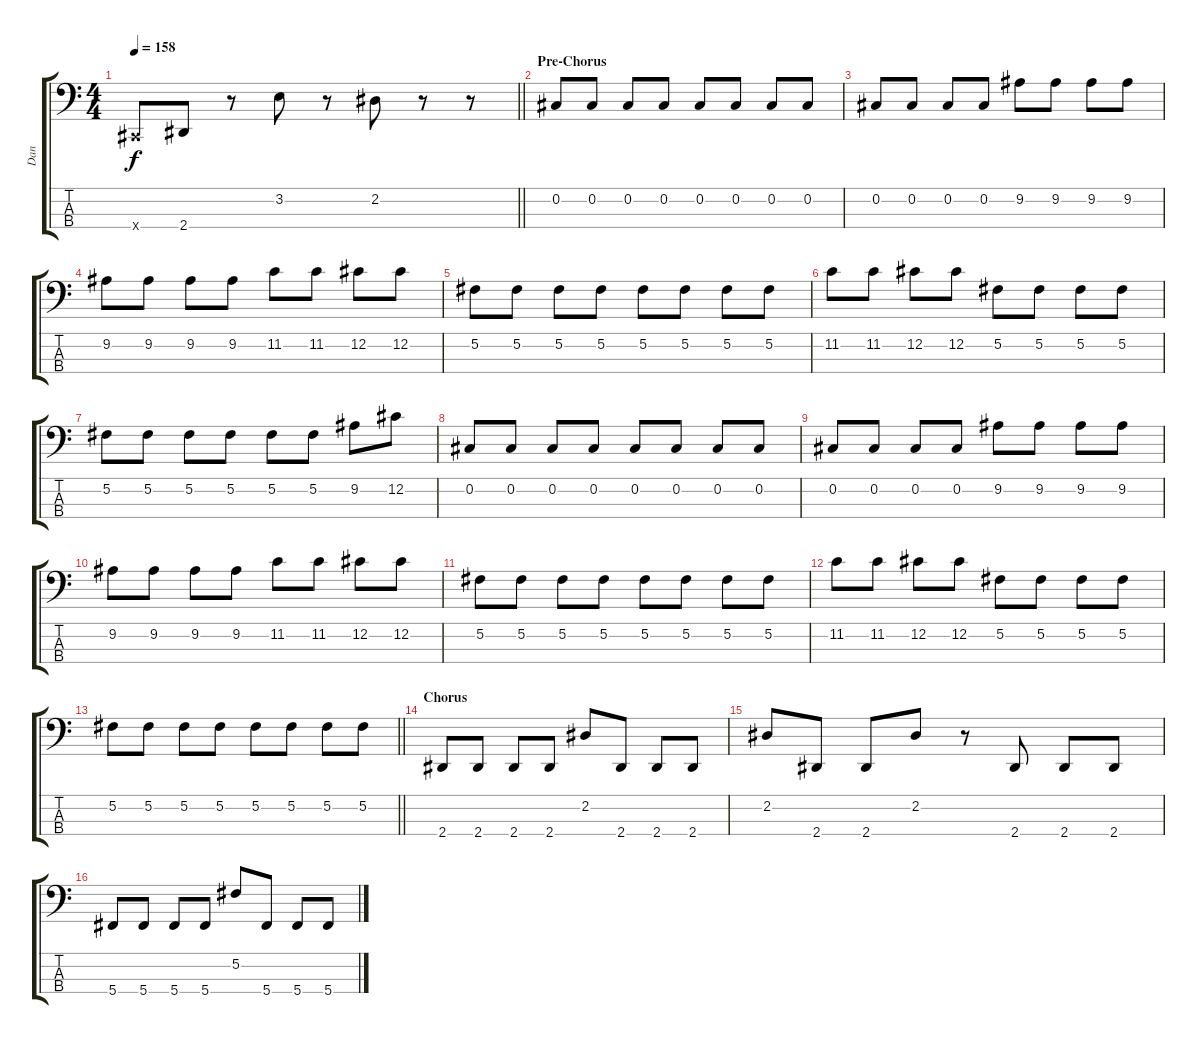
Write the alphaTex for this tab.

\track ("Dan" "Dan") {instrument electricbasspick}
\staff {score tabs}
\tuning (Gb2 Db2 Ab1 Db1) {hide}
\ts (4 4)
\tempo 158
\clef f4
\barLineRight lightlight
\ks c
0.4{x}.8{dy f} 2.4.8 r.8 3.2.8 r.8 2.2.8 r.8 r.8 |
\section ("" "Pre-Chorus")
0.2.8 0.2.8 0.2.8 0.2.8 0.2.8 0.2.8 0.2.8 0.2.8 |
0.2.8 0.2.8 0.2.8 0.2.8 9.2.8 9.2.8 9.2.8 9.2.8 |
9.2.8 9.2.8 9.2.8 9.2.8 11.2.8 11.2.8 12.2.8 12.2.8 |
5.2.8 5.2.8 5.2.8 5.2.8 5.2.8 5.2.8 5.2.8 5.2.8 |
11.2.8 11.2.8 12.2.8 12.2.8 5.2.8 5.2.8 5.2.8 5.2.8 |
5.2.8 5.2.8 5.2.8 5.2.8 5.2.8 5.2.8 9.2.8 12.2.8 |
0.2.8 0.2.8 0.2.8 0.2.8 0.2.8 0.2.8 0.2.8 0.2.8 |
0.2.8 0.2.8 0.2.8 0.2.8 9.2.8 9.2.8 9.2.8 9.2.8 |
9.2.8 9.2.8 9.2.8 9.2.8 11.2.8 11.2.8 12.2.8 12.2.8 |
5.2.8 5.2.8 5.2.8 5.2.8 5.2.8 5.2.8 5.2.8 5.2.8 |
11.2.8 11.2.8 12.2.8 12.2.8 5.2.8 5.2.8 5.2.8 5.2.8 |
\barLineRight lightlight
5.2.8 5.2.8 5.2.8 5.2.8 5.2.8 5.2.8 5.2.8 5.2.8 |
\section ("" "Chorus")
2.4.8 2.4.8 2.4.8 2.4.8 2.2.8 2.4.8 2.4.8 2.4.8 |
2.2.8 2.4.8 2.4.8 2.2.8 r.8 2.4.8 2.4.8 2.4.8 |
5.4.8 5.4.8 5.4.8 5.4.8 5.2.8 5.4.8 5.4.8 5.4.8
